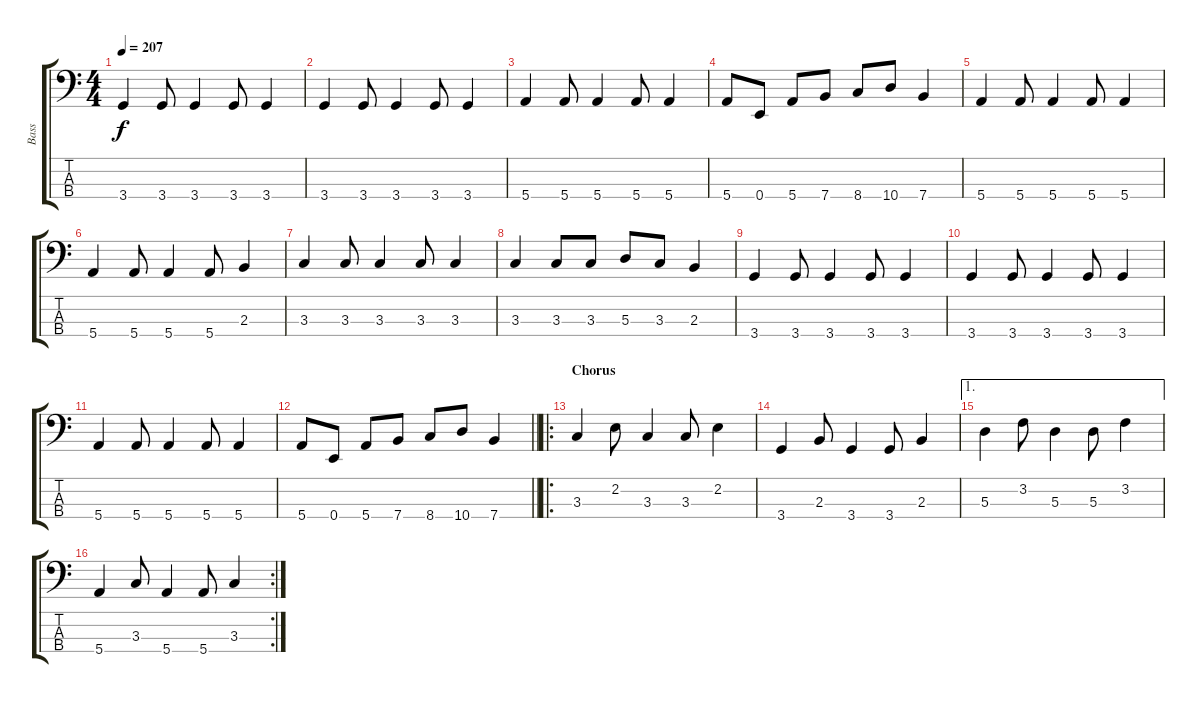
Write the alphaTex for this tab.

\track ("Bass" "Bass") {instrument electricbassfinger}
\staff {score tabs}
\tuning (G2 D2 A1 E1) {hide}
\ts (4 4)
\tempo 207
\clef f4
\ks c
3.4.4{dy f} 3.4.8 3.4.4 3.4.8 3.4.4 |
3.4.4 3.4.8 3.4.4 3.4.8 3.4.4 |
5.4.4 5.4.8 5.4.4 5.4.8 5.4.4 |
5.4.8 0.4.8 5.4.8 7.4.8 8.4.8 10.4.8 7.4.4 |
5.4.4 5.4.8 5.4.4 5.4.8 5.4.4 |
5.4.4 5.4.8 5.4.4 5.4.8 2.3.4 |
3.3.4 3.3.8 3.3.4 3.3.8 3.3.4 |
3.3.4 3.3.8 3.3.8 5.3.8 3.3.8 2.3.4 |
3.4.4 3.4.8 3.4.4 3.4.8 3.4.4 |
3.4.4 3.4.8 3.4.4 3.4.8 3.4.4 |
5.4.4 5.4.8 5.4.4 5.4.8 5.4.4 |
\barLineRight lightlight
5.4.8 0.4.8 5.4.8 7.4.8 8.4.8 10.4.8 7.4.4 |
\ro
\section ("" "Chorus")
3.3.4 2.2.8 3.3.4 3.3.8 2.2.4 |
3.4.4 2.3.8 3.4.4 3.4.8 2.3.4 |
\ae 1
5.3.4 3.2.8 5.3.4 5.3.8 3.2.4 |
\rc 2
5.4.4 3.3.8 5.4.4 5.4.8 3.3.4
